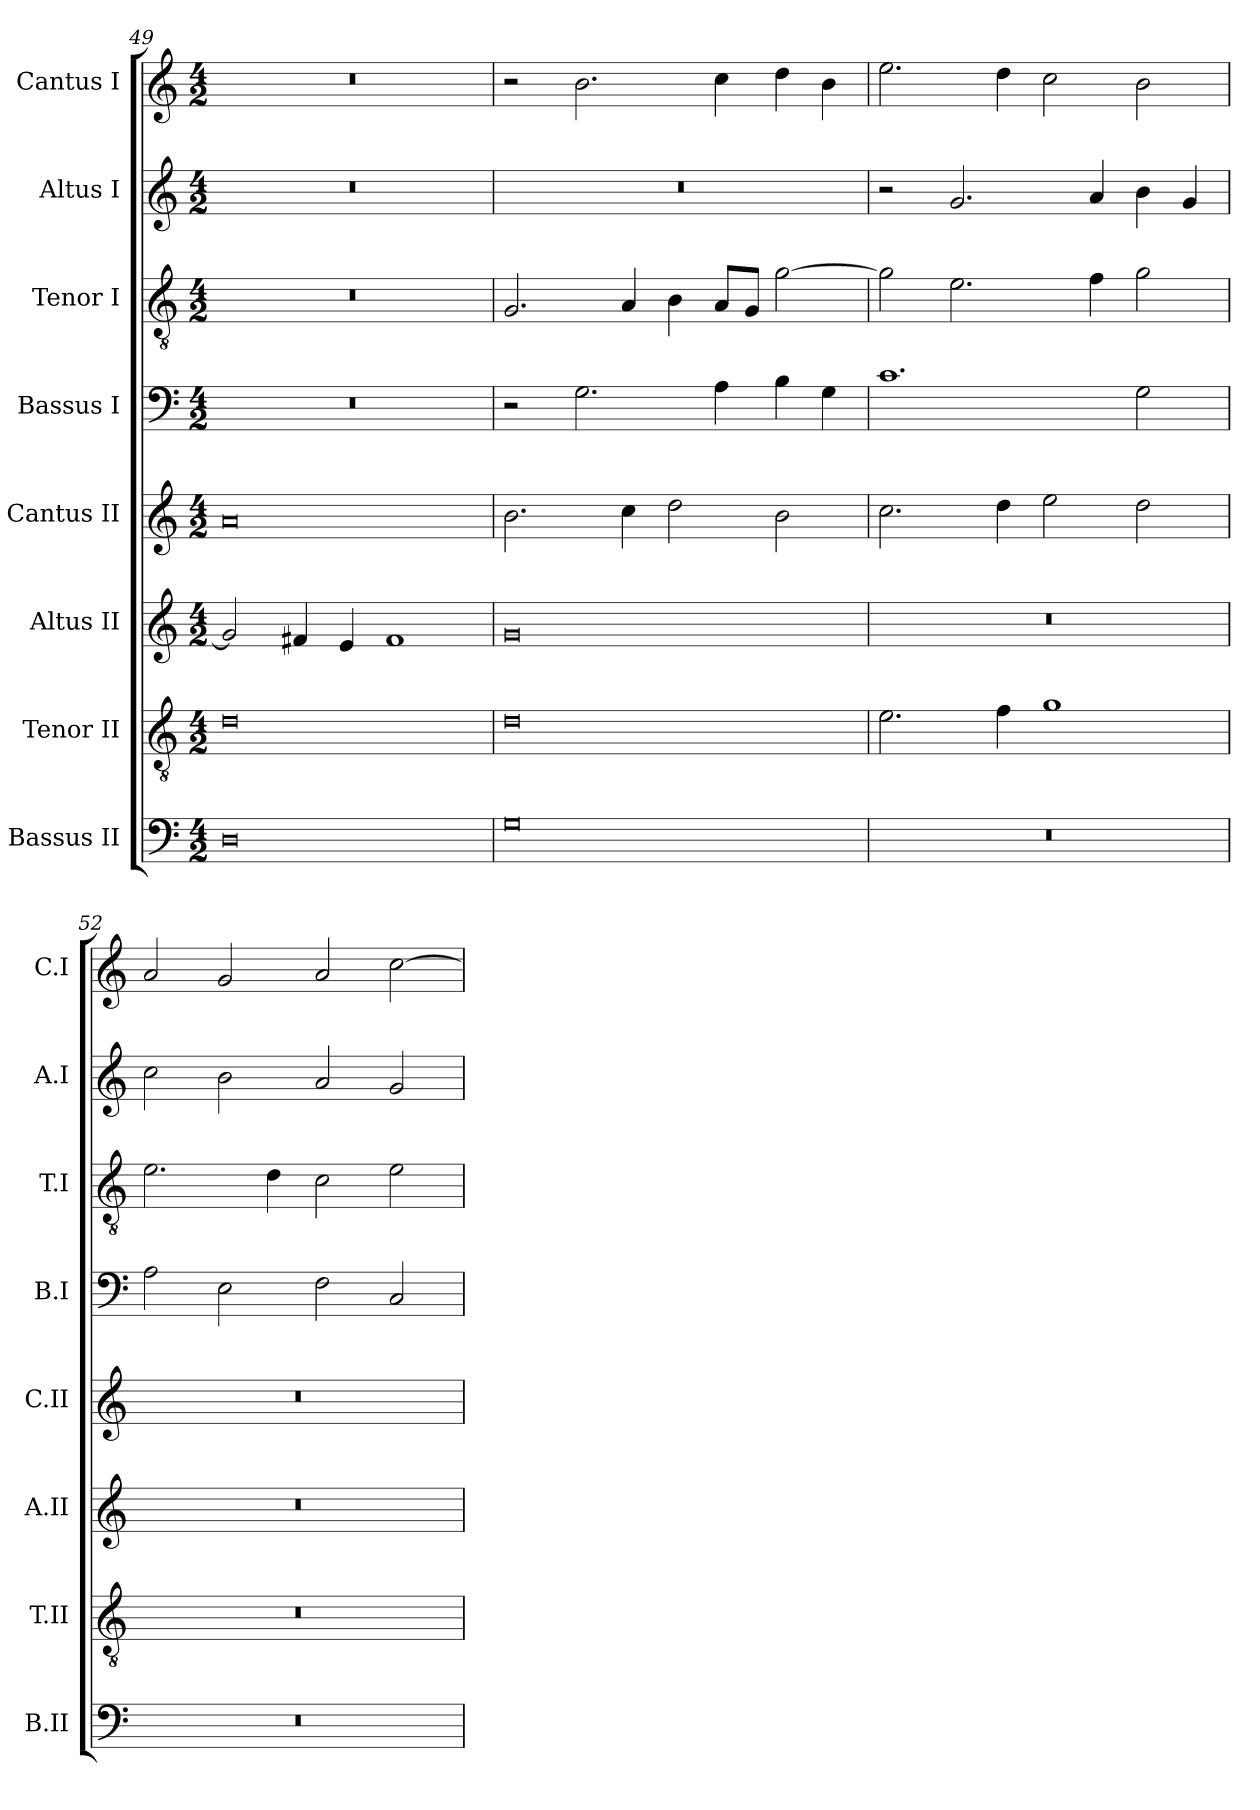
**kern	**kern	**kern	**kern	**kern	**kern	**kern	**kern
*part8	*part7	*part6	*part5	*part4	*part3	*part2	*part1
*staff8	*staff7	*staff6	*staff5	*staff4	*staff3	*staff2	*staff1
*I"Bassus II	*I"Tenor II	*I"Altus II	*I"Cantus II	*I"Bassus I	*I"Tenor I	*I"Altus I	*I"Cantus I
*I'B.II	*I'T.II	*I'A.II	*I'C.II	*I'B.I	*I'T.I	*I'A.I	*I'C.I
*clefF4	*clefGv2	*clefG2	*clefG2	*clefF4	*clefGv2	*clefG2	*clefG2
*	*ITrd7c12	*	*	*	*ITrd7c12	*	*
*k[]	*k[]	*k[]	*k[]	*k[]	*k[]	*k[]	*k[]
*C:	*C:	*C:	*C:	*C:	*C:	*C:	*C:
*M4/2	*M4/2	*M4/2	*M4/2	*M4/2	*M4/2	*M4/2	*M4/2
=49	=49	=49	=49	=49	=49	=49	=49
0D\	0D\	2g/]	0a/	0r	0r	0r	0r
.	.	4f#/	.	.	.	.	.
.	.	4e/	.	.	.	.	.
.	.	1f#/	.	.	.	.	.
=50	=50	=50	=50	=50	=50	=50	=50
0G\	0D\	0g/	2.b\	2r	2.GG/	0r	2r
.	.	.	.	2.G\	.	.	2.b\
.	.	.	4cc\	.	4AA/	.	.
.	.	.	2dd\	.	4BB\	.	.
.	.	.	.	4A\	8AA/L	.	4cc\
.	.	.	.	.	8GG/J	.	.
.	.	.	2b\	4B\	[2G\	.	4dd\
.	.	.	.	4G\	.	.	4b\
=51	=51	=51	=51	=51	=51	=51	=51
0r	2.E\	0r	2.cc\	1.c\	2G\]	2r	2.ee\
.	.	.	.	.	2.E\	2.g/	.
.	4F\	.	4dd\	.	.	.	4dd\
.	1G\	.	2ee\	.	.	.	2cc\
.	.	.	.	.	4F\	4a/	.
.	.	.	2dd\	2G\	2G\	4b\	2b\
.	.	.	.	.	.	4g/	.
=52	=52	=52	=52	=52	=52	=52	=52
0r	0r	0r	0r	2A\	2.E\	2cc\	2a/
.	.	.	.	2E\	.	2b\	2g/
.	.	.	.	.	4D\	.	.
.	.	.	.	2F\	2C\	2a/	2a/
.	.	.	.	2C/	2E\	2g/	[2cc\
=	=	=	=	=	=	=	=
*-	*-	*-	*-	*-	*-	*-	*-
